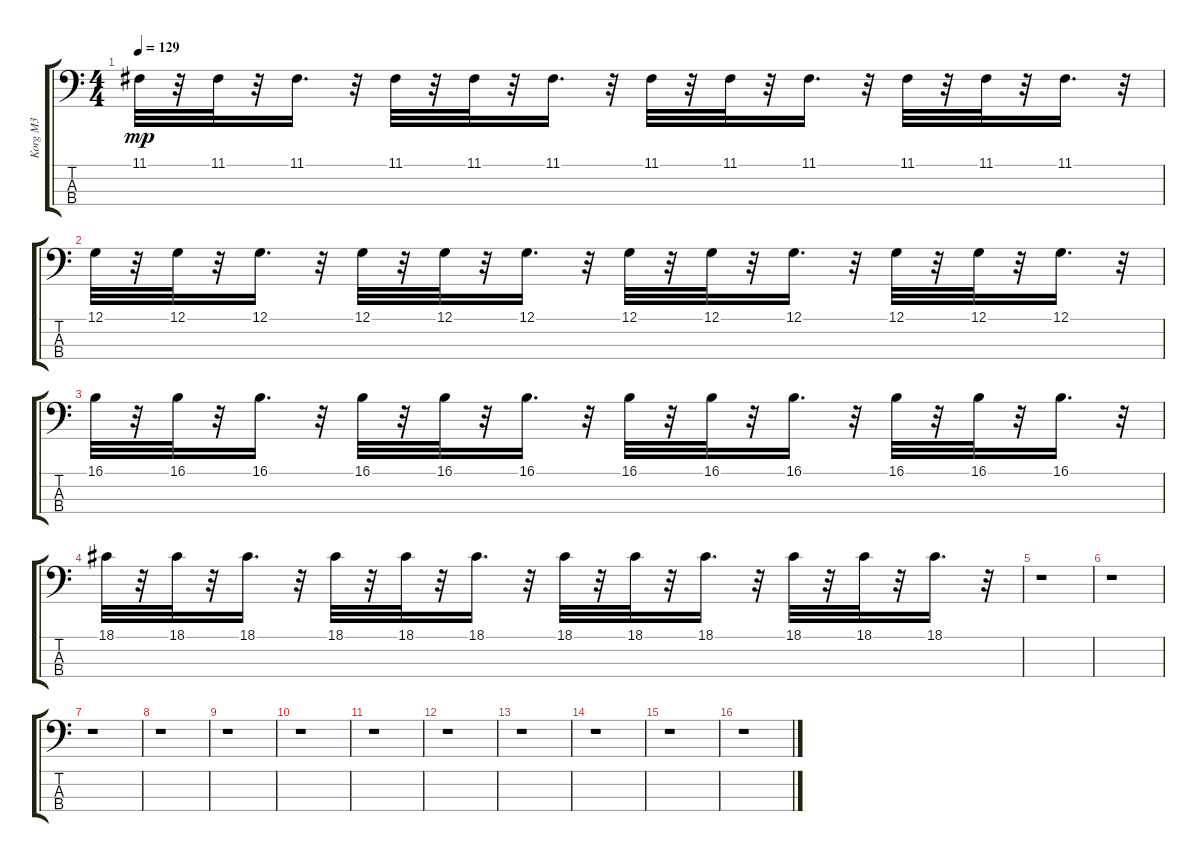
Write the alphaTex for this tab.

\track ("Korg M3" "Korg M3") {instrument lead2sawtooth}
\staff {score tabs}
\tuning (G2 D2 A1 E1) {hide}
\ts (4 4)
\tempo 129
\clef f4
\ks c
11.1.32{dy mp} r.32 11.1.32 r.32 11.1.16{d} r.32 11.1.32 r.32 11.1.32 r.32 11.1.16{d} r.32 11.1.32 r.32 11.1.32 r.32 11.1.16{d} r.32 11.1.32 r.32 11.1.32 r.32 11.1.16{d} r.32 |
12.1.32 r.32 12.1.32 r.32 12.1.16{d} r.32 12.1.32 r.32 12.1.32 r.32 12.1.16{d} r.32 12.1.32 r.32 12.1.32 r.32 12.1.16{d} r.32 12.1.32 r.32 12.1.32 r.32 12.1.16{d} r.32 |
16.1.32 r.32 16.1.32 r.32 16.1.16{d} r.32 16.1.32 r.32 16.1.32 r.32 16.1.16{d} r.32 16.1.32 r.32 16.1.32 r.32 16.1.16{d} r.32 16.1.32 r.32 16.1.32 r.32 16.1.16{d} r.32 |
18.1.32 r.32 18.1.32 r.32 18.1.16{d} r.32 18.1.32 r.32 18.1.32 r.32 18.1.16{d} r.32 18.1.32 r.32 18.1.32 r.32 18.1.16{d} r.32 18.1.32 r.32 18.1.32 r.32 18.1.16{d} r.32 |
r.1 |
r.1 |
r.1 |
r.1 |
r.1 |
r.1 |
r.1 |
r.1 |
r.1 |
r.1 |
r.1 |
r.1
